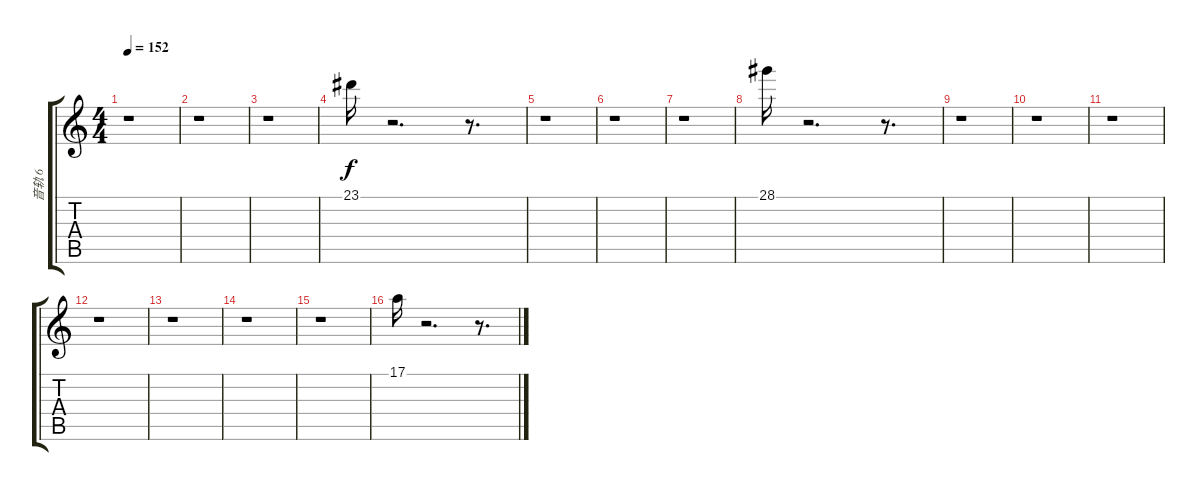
\track ("音轨 6" "音轨 6") {instrument fx3crystal}
\staff {score tabs}
\tuning (E4 B3 G3 D3 A2 E2) {hide}
\ts (4 4)
\tempo 152
\clef g2
\ks c
r.1{dy f} |
r.1 |
r.1 |
23.1.16 r.2{d} r.8{d} |
r.1 |
r.1 |
r.1 |
28.1.16 r.2{d} r.8{d} |
r.1 |
r.1 |
r.1 |
r.1 |
r.1 |
r.1 |
r.1 |
17.1.16 r.2{d} r.8{d}
